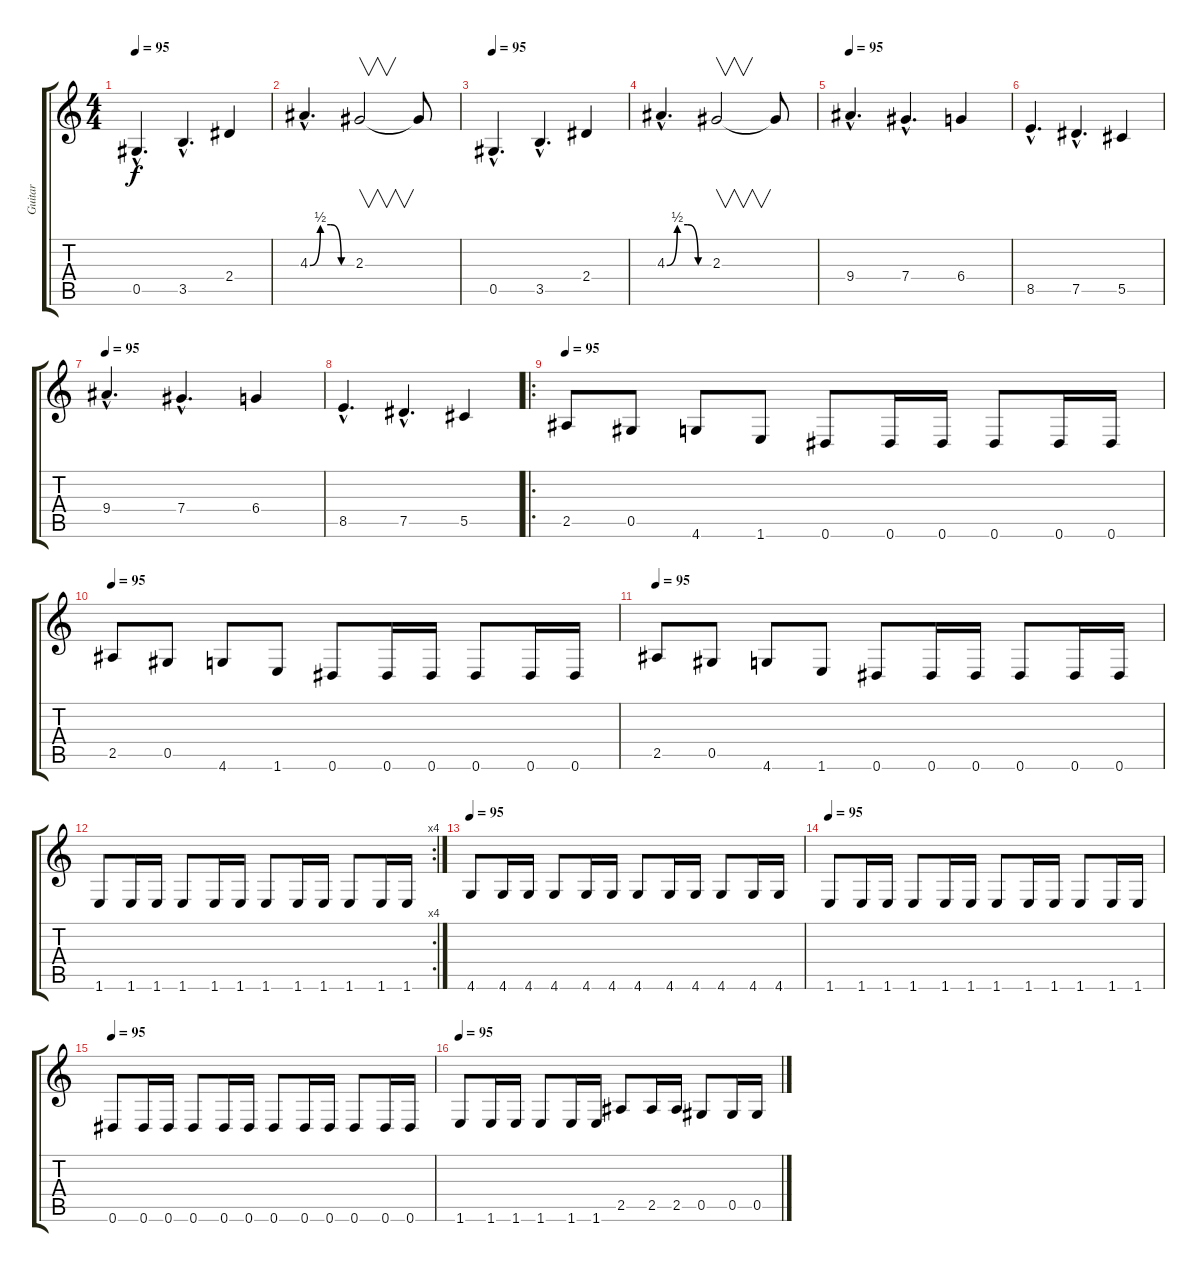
\track ("Guitar" "Guitar") {instrument distortionguitar}
\staff {score tabs}
\tuning (Eb4 Bb3 Gb3 Db3 Ab2 Eb2) {hide}
\ts (4 4)
\tempo 95
\clef g2
\ks c
0.5{hac}.4{d dy f} 3.5{hac}.4{d} 2.4.4 |
4.3{be (custom 0 0 15 2 30 2 45 0 60 0) hac}.4{d} 2.3.2{v} 2.3{t}.8 |
\tempo 95
0.5{hac}.4{d} 3.5{hac}.4{d} 2.4.4 |
4.3{be (custom 0 0 15 2 30 2 45 0 60 0) hac}.4{d} 2.3.2{v} 2.3{t}.8 |
\tempo 95
9.4{hac}.4{d} 7.4{hac}.4{d} 6.4.4 |
8.5{hac}.4{d} 7.5{hac}.4{d} 5.5.4 |
\tempo 95
9.4{hac}.4{d} 7.4{hac}.4{d} 6.4.4 |
8.5{hac}.4{d} 7.5{hac}.4{d} 5.5.4 |
\ro
\tempo 95
2.5.8 0.5.8 4.6.8 1.6.8 0.6.8 0.6.16 0.6.16 0.6.8 0.6.16 0.6.16 |
\tempo 95
2.5.8 0.5.8 4.6.8 1.6.8 0.6.8 0.6.16 0.6.16 0.6.8 0.6.16 0.6.16 |
\tempo 95
2.5.8 0.5.8 4.6.8 1.6.8 0.6.8 0.6.16 0.6.16 0.6.8 0.6.16 0.6.16 |
\rc 4
1.6.8 1.6.16 1.6.16 1.6.8 1.6.16 1.6.16 1.6.8 1.6.16 1.6.16 1.6.8 1.6.16 1.6.16 |
\tempo 95
4.6.8 4.6.16 4.6.16 4.6.8 4.6.16 4.6.16 4.6.8 4.6.16 4.6.16 4.6.8 4.6.16 4.6.16 |
\tempo 95
1.6.8 1.6.16 1.6.16 1.6.8 1.6.16 1.6.16 1.6.8 1.6.16 1.6.16 1.6.8 1.6.16 1.6.16 |
\tempo 95
0.6.8 0.6.16 0.6.16 0.6.8 0.6.16 0.6.16 0.6.8 0.6.16 0.6.16 0.6.8 0.6.16 0.6.16 |
\tempo 95
1.6.8 1.6.16 1.6.16 1.6.8 1.6.16 1.6.16 2.5.8 2.5.16 2.5.16 0.5.8 0.5.16 0.5.16
